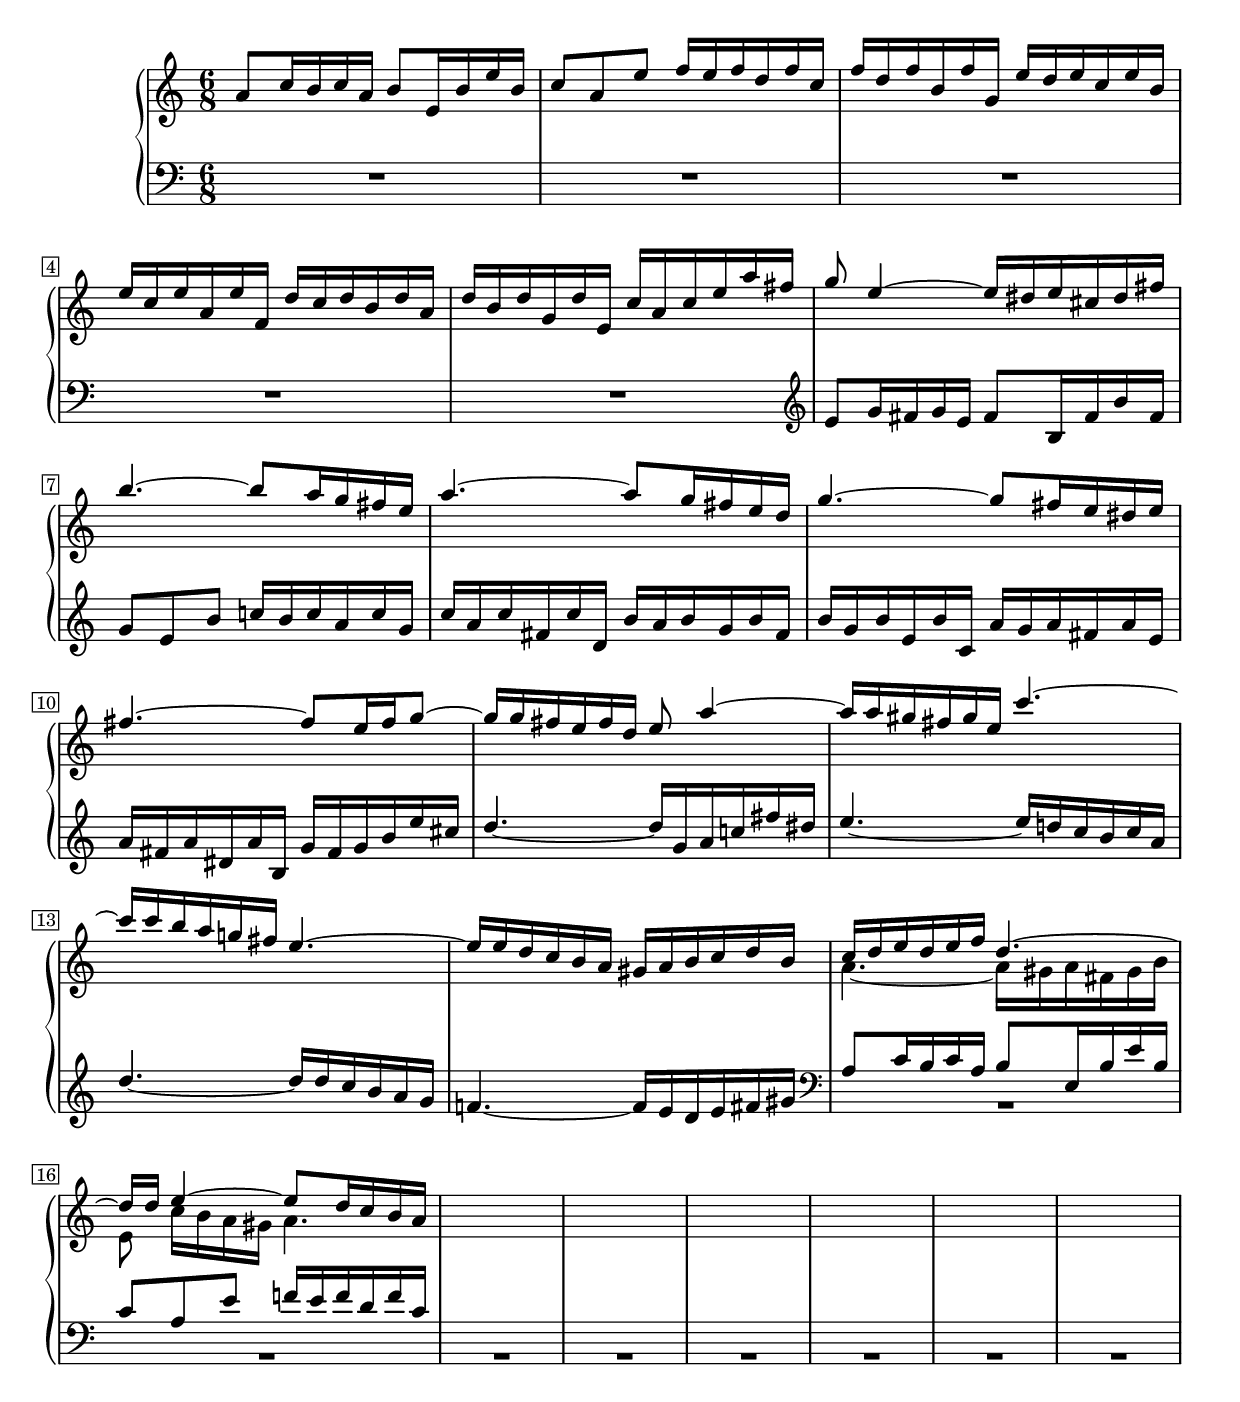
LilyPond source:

Global = {
  \key c \major
  \time 6/8
  \include "../global.ly"
}

bottom = { \change Staff = "lower" \stemUp }
top = { \change Staff = "upper" \stemDown }

Sopran = \context Voice = "one" \relative c'' {
  \voiceOne
  \override MultiMeasureRest.staff-position = #-2
  \override Rest.staff-position = #0
  \stemUp
  %1
  | a8[ c16 b c a] b8[ e,16 b' e b]
  | c8[ a e'] f16[ e f d f c]
  | f[ d f b, f' g,] e'[ d e c e b]
  | e[ c e a, e' f,] d'[ c d b d a]
  %5
  | d[ b d g, d' e,] c'[ a c e a fis]
  | g8 e4~ e16[ dis e cis dis fis]
  | b4.~ b8[ a16 g fis e]
  | a4.~ a8[ g16 fis e d]
  | g4.~ g8[ fis16 e dis e]
  %10
  | fis4.~ fis8[ e16 fis g8~]
  | g16[ g fis e fis d] e8 a4~
  | a16[ a gis fis gis e] c'4.~
  | c16[ c b a g! fis] e4.~
  | e16[ e d c b a] gis[ a b c d b]
  %15
  | c[ d e d e f] d4.~
  | d16[ d] e4~ e8[ d16 c b a]
  | s1*6/8
  | s1*6/8
  | s1*6/8
  %20
  | s1*6/8
  | s1*6/8
  | s1*6/8

}

Alto = \context Voice = "Two" \relative c'' {
  \voiceTwo
  \override Rest.staff-position = #0
  \stemDown
  %1
  | s1*6/8*14
  %15
  | a4.~ a16[ gis a fis gis b]
  | e,8 c'16[ b a gis] a4.

}

Tenor = \context Voice = "three" \relative c {
  \voiceThree
  \override MultiMeasureRest.staff-position = #0
  \override Rest.staff-position = #0
  \omit TupletBracket \omit TupletNumber
  \stemUp\tieDown
  %1
  | R1*6/8*5
  %6
  | \clef treble \stemUp e'8[ g16 fis g e] fis8[ b,16 fis' b fis]
  | g8[ e b'] c16[ b c a c g]
  | c[ a c fis, c' d,] b'[ a b g b fis]
  | b[ g b e, b' c,] a'[ g a fis a e]
  %10
  | a[ fis a dis, a' b,] g'[ fis g b e cis]
  | d4.~ d16[ g, a c! fis dis]
  | e4.~ e16[ d c b c a]
  | d4.~ d16[ d c b a g]
  | f!4.~ f16[ e d e fis gis]
  %15
  | \clef bass a,8[ c16 b c a] b8[ e,16 b' e b]
  | c8[ a e'] f16[ e f d f c]

}

Bass = \context Voice = "four" \relative c {
  \voiceFour
  \override MultiMeasureRest.staff-position = #0
  \override Rest.staff-position = #0
  \stemDown
  %1
  | s1*6/8*14
  %15
  | \override MultiMeasureRest.staff-position = #-4
    R1*6/8*8
}

\score {
  \new PianoStaff
  <<
    \accidentalStyle Score.piano
    \context Staff = "upper" <<
      \set Staff.midiInstrument = #"acoustic grand"
      \Global
      \clef treble
      \Sopran
      \Alto
    >>
    \context Staff = "lower" <<
      \set Staff.midiInstrument = #"acoustic grand"
      \Global
      \clef bass
      \Tenor
      \Bass
    >>
  >>
  \header {
%    composer = "Johann Sebastian Bach"
%    opus = "BWV 543 / S.462a"
    title = \markup { "Fuge" }
  }
  \layout {
    \context {
      \PianoStaff
    }
  }
  \midi {
    \tempo 4 = 100
  }
}

